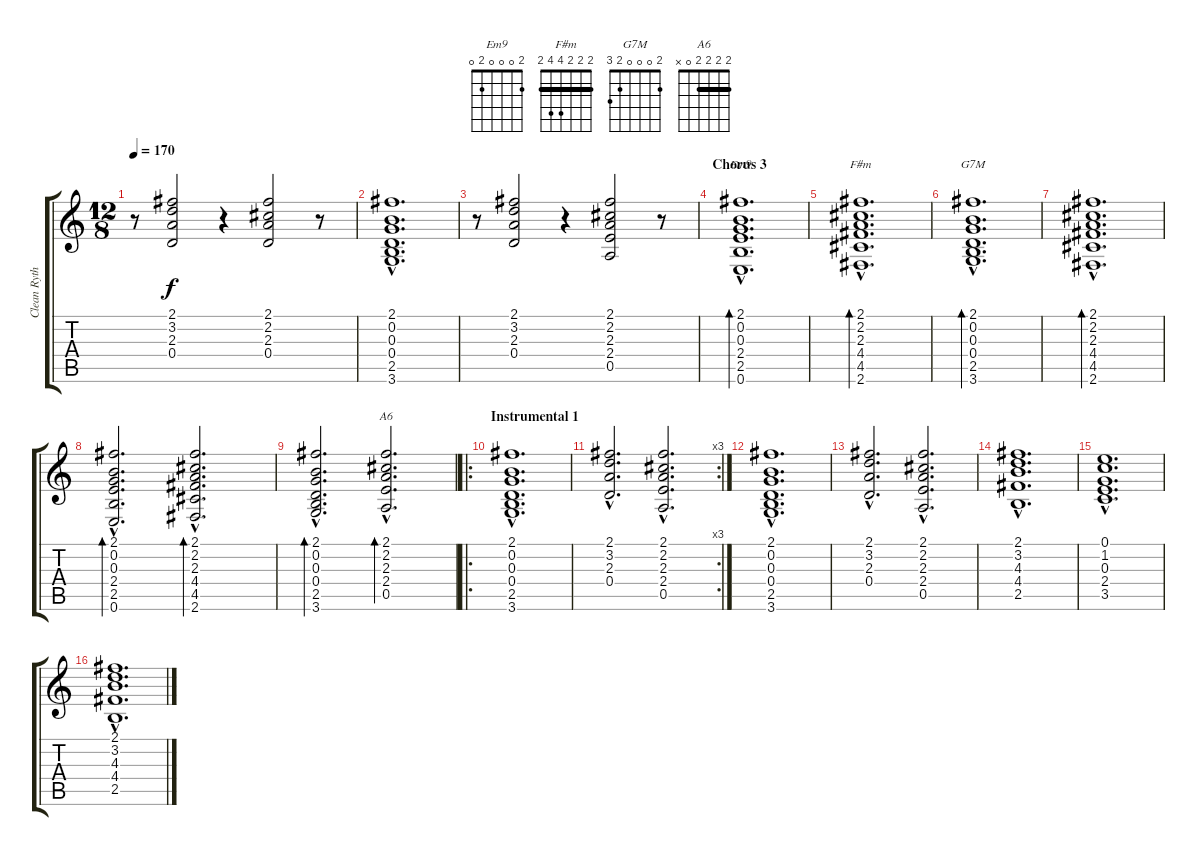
\track ("Clean Rythm Guitar" "Clean Ryth") {instrument electricguitarjazz}
\staff {score tabs}
\tuning (E4 B3 G3 D3 A2 E2) {hide}
\chord ("Em9" 2 0 0 0 2 0)
\chord ("F#m" 2 2 2 4 4 2) {barre 2}
\chord ("G7M" 2 0 0 0 2 3)
\chord ("A6" 2 2 2 2 0 x) {barre 2}
\ts (12 8)
\tempo 170
\clef g2
\ks c
r.8{dy f} (2.1 3.2 2.3 0.4).2 r.4 (2.1 2.2 2.3 0.4).2 r.8 |
(2.1{hac} 0.2{hac} 0.3{hac} 0.4{hac} 2.5{hac} 3.6{hac}).1{d} |
r.8 (2.1 3.2 2.3 0.4).2 r.4 (2.1 2.2 2.3 2.4 0.5).2 r.8 |
\section ("" "Chorus 3")
(2.1{hac} 0.2{hac} 0.3{hac} 2.4{hac} 2.5{hac} 0.6{hac}).1{d bd 60 ch "Em9"} |
(2.1{hac} 2.2{hac} 2.3{hac} 4.4{hac} 4.5{hac} 2.6{hac}).1{d bd 60 ch "F#m"} |
(2.1{hac} 0.2{hac} 0.3{hac} 0.4{hac} 2.5{hac} 3.6{hac}).1{d bd 60 ch "G7M"} |
(2.1{hac} 2.2{hac} 2.3{hac} 4.4{hac} 4.5{hac} 2.6{hac}).1{d bd 60} |
(2.1{hac} 0.2{hac} 0.3{hac} 2.4{hac} 2.5{hac} 0.6{hac}).2{d bd 60} (2.1{hac} 2.2{hac} 2.3{hac} 4.4{hac} 4.5{hac} 2.6{hac}).2{d bd 60} |
(2.1{hac} 0.2{hac} 0.3{hac} 0.4{hac} 2.5{hac} 3.6{hac}).2{d bd 60} (2.1{hac} 2.2{hac} 2.3{hac} 2.4{hac} 0.5{hac}).2{d bd 60 ch "A6"} |
\ro
\section ("" "Instrumental 1")
(2.1{hac} 0.2{hac} 0.3{hac} 0.4{hac} 2.5{hac} 3.6{hac}).1{d} |
\rc 3
(2.1{hac} 3.2{hac} 2.3{hac} 0.4{hac}).2{d} (2.1{hac} 2.2{hac} 2.3{hac} 2.4{hac} 0.5{hac}).2{d} |
(2.1{hac} 0.2{hac} 0.3{hac} 0.4{hac} 2.5{hac} 3.6{hac}).1{d} |
(2.1{hac} 3.2{hac} 2.3{hac} 0.4{hac}).2{d} (2.1{hac} 2.2{hac} 2.3{hac} 2.4{hac} 0.5{hac}).2{d} |
(2.1{hac} 3.2{hac} 4.3{hac} 4.4{hac} 2.5{hac}).1{d} |
(0.1{hac} 1.2{hac} 0.3{hac} 2.4{hac} 3.5{hac}).1{d} |
(2.1{hac} 3.2{hac} 4.3{hac} 4.4{hac} 2.5{hac}).1{d}
